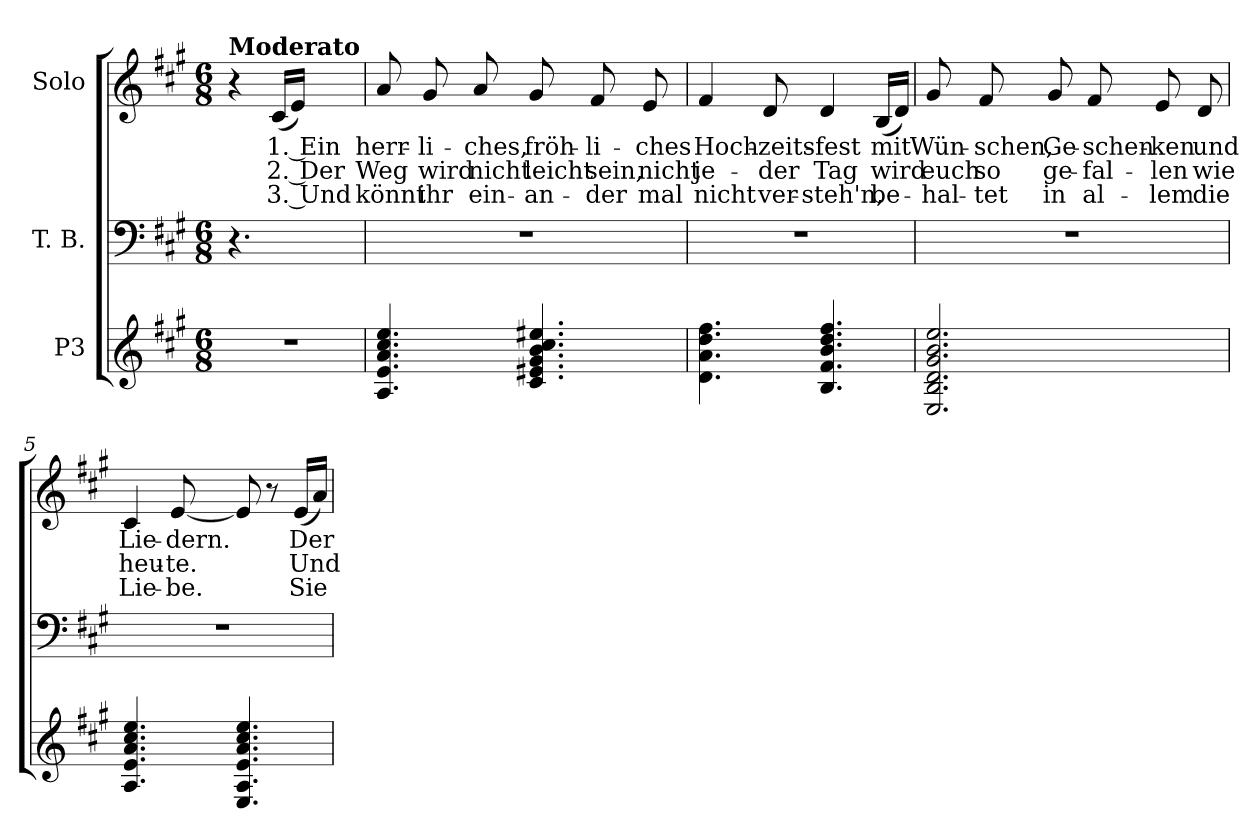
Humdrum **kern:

**kern	**kern	**kern	**text	**text	**text
*part3	*part2	*part1	*part1	*part1	*part1
*staff3	*staff2	*staff1	*staff1	*staff1	*staff1
*I"P3	*I"T.  B.	*I"Solo	*	*	*
!!LO:PB:g=z
*clefG2	*clefF4	*clefG2	*	*	*
*ITrd7c12	*	*	*	*	*
*k[f#c#g#]	*k[f#c#g#]	*k[f#c#g#]	*	*	*
*A:	*A:	*A:	*	*	*
*M6/8	*M6/8	*M6/8	*	*	*
=1	=1	=1	=1	=1	=1
!	!	!LO:TX:a:B:t=Moderato	!	!	!
!LO:N:vis=1	!	!	!	!	!
2.r	4.r	4r	.	.	.
!	!	!	!LO:LY:b:color=#000000	!LO:LY:b:color=#000000	!LO:LY:b:color=#000000
.	.	(16c#i/LL	1. Ein	2. Der	3. Und
.	.	16ei/JJ)	.	.	.
.	4.ryy	4.ryy	.	.	.
=2	=2	=2	=2	=2	=2
!	!LO:N:vis=1	!	!	!	!
!	!	!	!LO:LY:b:color=#000000	!LO:LY:b:color=#000000	!LO:LY:b:color=#000000
4.AAi/ 4.Ei 4.Ai 4.c#i 4.ei	2.r	8ai/	herr-	Weg	könnt
!	!	!	!LO:LY:b:color=#000000	!LO:LY:b:color=#000000	!LO:LY:b:color=#000000
.	.	8g#i/	-li-	wird	ihr
!	!	!	!LO:LY:b:color=#000000	!LO:LY:b:color=#000000	!LO:LY:b:color=#000000
.	.	8ai/	-ches,	nicht	ein-
!	!	!	!LO:LY:b:color=#000000	!LO:LY:b:color=#000000	!LO:LY:b:color=#000000
4.C#i/ 4.E#Xi 4.G#i 4.Bi 4.c#i 4.e#Xi	.	8g#i/	fröh-	leicht	-an-
!	!	!	!LO:LY:b:color=#000000	!LO:LY:b:color=#000000	!LO:LY:b:color=#000000
.	.	8f#i/	-li-	sein,	-der
!	!	!	!LO:LY:b:color=#000000	!LO:LY:b:color=#000000	!LO:LY:b:color=#000000
.	.	8ei/	-ches	nicht	mal
=3	=3	=3	=3	=3	=3
!	!LO:N:vis=1	!	!	!	!
!	!	!	!LO:LY:b:color=#000000	!LO:LY:b:color=#000000	!LO:LY:b:color=#000000
4.Di\ 4.Ai 4.di 4.f#i	2.r	4f#i/	Hoch-	je-	nicht
!	!	!	!LO:LY:b:color=#000000	!LO:LY:b:color=#000000	!LO:LY:b:color=#000000
.	.	8di/	-zeits-	-der	ver-
!	!	!	!LO:LY:b:color=#000000	!LO:LY:b:color=#000000	!LO:LY:b:color=#000000
4.BBi/ 4.F#i 4.Bi 4.di 4.f#i	.	4di/	-fest	Tag	-steh'n,
!	!	!	!LO:LY:b:color=#000000	!LO:LY:b:color=#000000	!LO:LY:b:color=#000000
.	.	(16Bi/LL	mit	wird	be-
.	.	16di/JJ)	.	.	.
!!LO:LB:g=z
=4	=4	=4	=4	=4	=4
!	!LO:N:vis=1	!	!	!	!
!	!	!	!LO:LY:b:color=#000000	!LO:LY:b:color=#000000	!LO:LY:b:color=#000000
2.EEi/ 2.BBi 2.Di 2.G#i 2.Bi 2.ei	2.r	8g#i/	Wün-	euch	-hal-
!	!	!	!LO:LY:b:color=#000000	!LO:LY:b:color=#000000	!LO:LY:b:color=#000000
.	.	8f#i/	-schen,	so	-tet
!	!	!	!LO:LY:b:color=#000000	!LO:LY:b:color=#000000	!LO:LY:b:color=#000000
.	.	8g#i/	Ge-	ge-	in
!	!	!	!LO:LY:b:color=#000000	!LO:LY:b:color=#000000	!LO:LY:b:color=#000000
.	.	8f#i/	-schen-	-fal-	al-
!	!	!	!LO:LY:b:color=#000000	!LO:LY:b:color=#000000	!LO:LY:b:color=#000000
.	.	8ei/	-ken	-len	-lem
!	!	!	!LO:LY:b:color=#000000	!LO:LY:b:color=#000000	!LO:LY:b:color=#000000
.	.	8di/	und	wie	die
=5	=5	=5	=5	=5	=5
!	!LO:N:vis=1	!	!	!	!
!	!	!	!LO:LY:b:color=#000000	!LO:LY:b:color=#000000	!LO:LY:b:color=#000000
4.AAi/ 4.Ei 4.Ai 4.c#i 4.ei	2.r	4c#i/	Lie-	heu-	Lie-
!	!	!	!LO:LY:b:color=#000000	!LO:LY:b:color=#000000	!LO:LY:b:color=#000000
.	.	[<8ei/	-dern.	-te.	-be.
4.EEi/ 4.AAi 4.Ei 4.Ai 4.c#i 4.ei	.	8ei/]	.	.	.
.	.	8r	.	.	.
!	!	!	!LO:LY:b:color=#000000	!LO:LY:b:color=#000000	!LO:LY:b:color=#000000
.	.	(16ei/LL	Der	Und	Sie
.	.	16ai/JJ)	.	.	.
=	=	=	=	=	=
*-	*-	*-	*-	*-	*-
